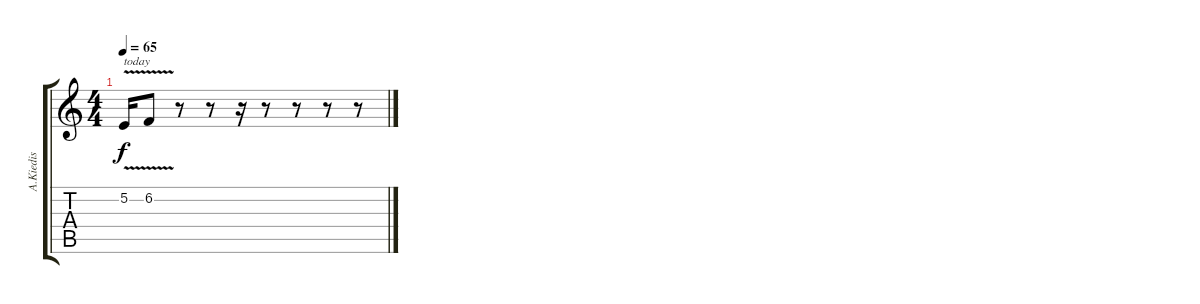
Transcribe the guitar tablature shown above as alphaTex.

\track ("A.Kiedis" "A.Kiedis") {instrument choiraahs}
\staff {score tabs}
\tuning (E4 B3 G3 D3 A2 E2) {hide}
\ts (4 4)
\tempo 65
\clef g2
\ks c
5.2{v}.16{txt "today" dy f} 6.2{v}.8 r.8 r.8 r.16 r.8 r.8 r.8 r.8
